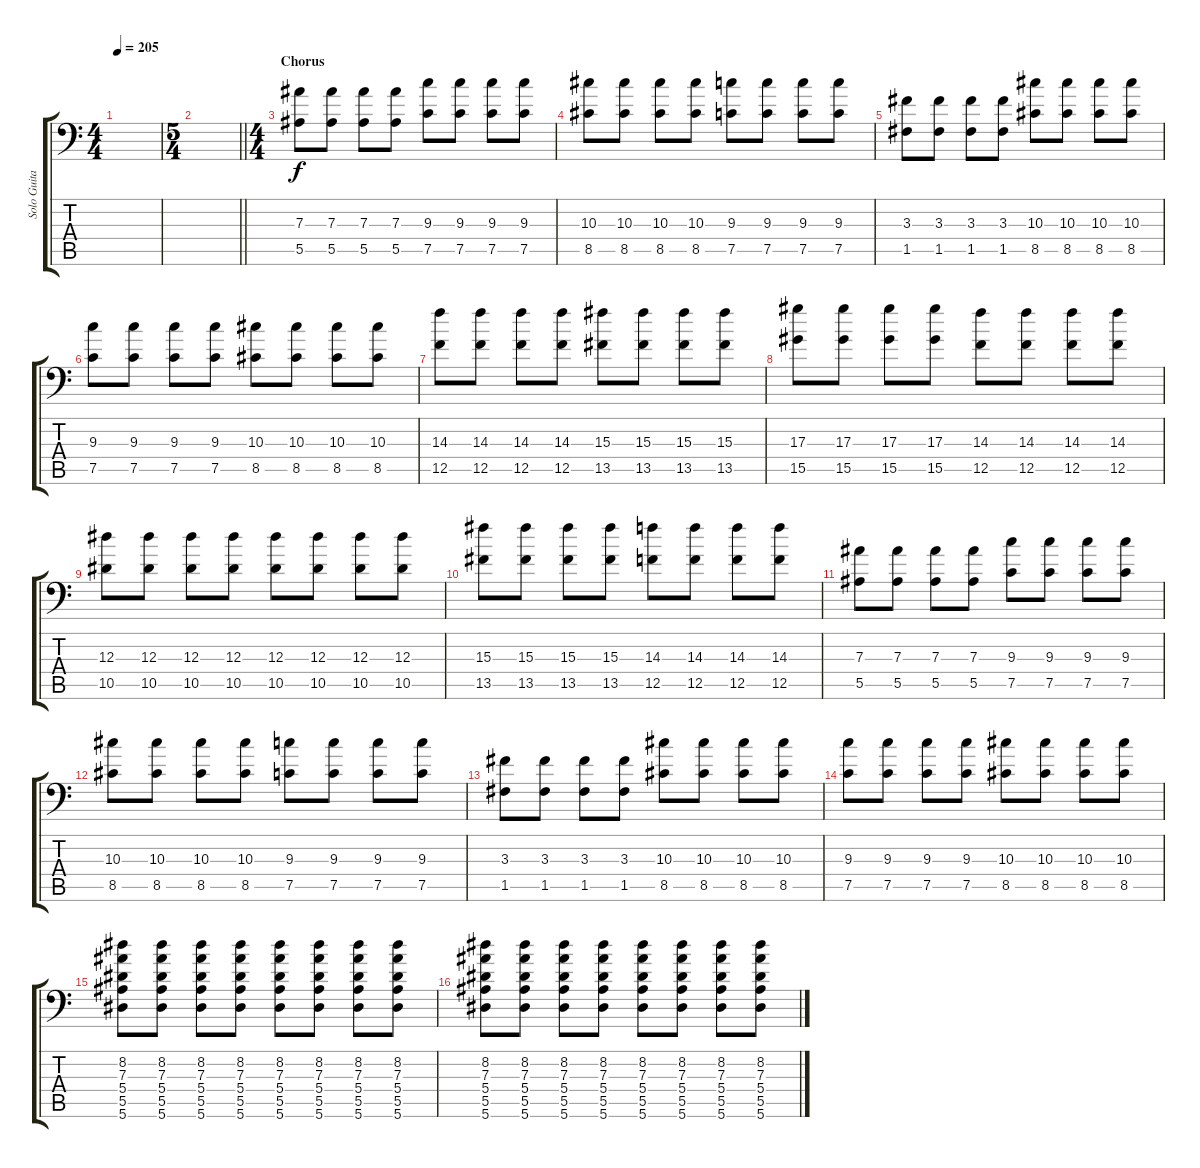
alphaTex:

\track ("Solo Guitar" "Solo Guita") {instrument distortionguitar}
\staff {score tabs}
\tuning (C4 G3 Eb3 Bb2 F2 Bb1) {hide}
\ts (4 4)
\tempo 205
\clef f4
\ks c
|
\ts (5 4)
\barLineRight lightlight
|
\ts (4 4)
\section ("" "Chorus")
(7.3 5.5).8{dy f} (7.3 5.5).8 (7.3 5.5).8 (7.3 5.5).8 (9.3 7.5).8 (9.3 7.5).8 (9.3 7.5).8 (9.3 7.5).8 |
(10.3 8.5).8 (10.3 8.5).8 (10.3 8.5).8 (10.3 8.5).8 (9.3 7.5).8 (9.3 7.5).8 (9.3 7.5).8 (9.3 7.5).8 |
(3.3 1.5).8 (3.3 1.5).8 (3.3 1.5).8 (3.3 1.5).8 (10.3 8.5).8 (10.3 8.5).8 (10.3 8.5).8 (10.3 8.5).8 |
(9.3 7.5).8 (9.3 7.5).8 (9.3 7.5).8 (9.3 7.5).8 (10.3 8.5).8 (10.3 8.5).8 (10.3 8.5).8 (10.3 8.5).8 |
(14.3 12.5).8 (14.3 12.5).8 (14.3 12.5).8 (14.3 12.5).8 (15.3 13.5).8 (15.3 13.5).8 (15.3 13.5).8 (15.3 13.5).8 |
(17.3 15.5).8 (17.3 15.5).8 (17.3 15.5).8 (17.3 15.5).8 (14.3 12.5).8 (14.3 12.5).8 (14.3 12.5).8 (14.3 12.5).8 |
(12.3 10.5).8 (12.3 10.5).8 (12.3 10.5).8 (12.3 10.5).8 (12.3 10.5).8 (12.3 10.5).8 (12.3 10.5).8 (12.3 10.5).8 |
(15.3 13.5).8 (15.3 13.5).8 (15.3 13.5).8 (15.3 13.5).8 (14.3 12.5).8 (14.3 12.5).8 (14.3 12.5).8 (14.3 12.5).8 |
(7.3 5.5).8 (7.3 5.5).8 (7.3 5.5).8 (7.3 5.5).8 (9.3 7.5).8 (9.3 7.5).8 (9.3 7.5).8 (9.3 7.5).8 |
(10.3 8.5).8 (10.3 8.5).8 (10.3 8.5).8 (10.3 8.5).8 (9.3 7.5).8 (9.3 7.5).8 (9.3 7.5).8 (9.3 7.5).8 |
(3.3 1.5).8 (3.3 1.5).8 (3.3 1.5).8 (3.3 1.5).8 (10.3 8.5).8 (10.3 8.5).8 (10.3 8.5).8 (10.3 8.5).8 |
(9.3 7.5).8 (9.3 7.5).8 (9.3 7.5).8 (9.3 7.5).8 (10.3 8.5).8 (10.3 8.5).8 (10.3 8.5).8 (10.3 8.5).8 |
(8.2 7.3 5.4 5.5 5.6).8 (8.2 7.3 5.4 5.5 5.6).8 (8.2 7.3 5.4 5.5 5.6).8 (8.2 7.3 5.4 5.5 5.6).8 (8.2 7.3 5.4 5.5 5.6).8 (8.2 7.3 5.4 5.5 5.6).8 (8.2 7.3 5.4 5.5 5.6).8 (8.2 7.3 5.4 5.5 5.6).8 |
(8.2 7.3 5.4 5.5 5.6).8 (8.2 7.3 5.4 5.5 5.6).8 (8.2 7.3 5.4 5.5 5.6).8 (8.2 7.3 5.4 5.5 5.6).8 (8.2 7.3 5.4 5.5 5.6).8 (8.2 7.3 5.4 5.5 5.6).8 (8.2 7.3 5.4 5.5 5.6).8 (8.2 7.3 5.4 5.5 5.6).8
